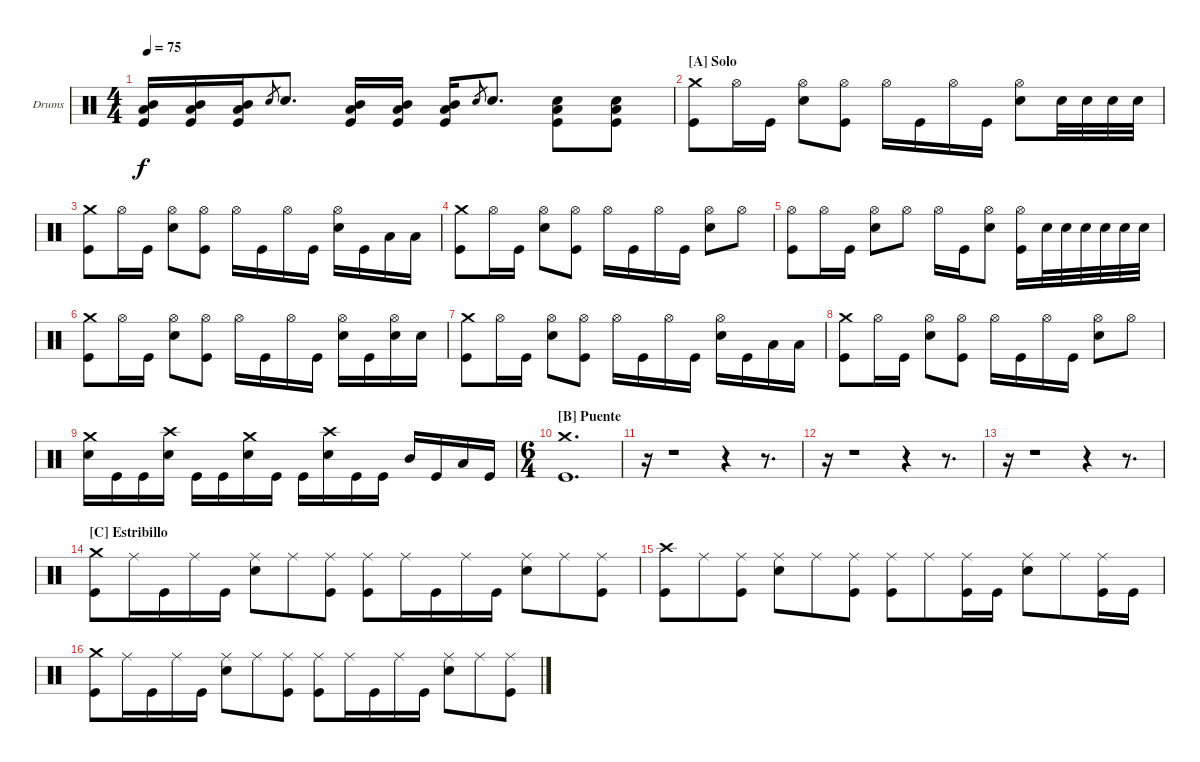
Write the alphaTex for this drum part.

\defaultSystemsLayout 4
\bracketExtendMode groupsimilarinstruments
\firstSystemTrackNameOrientation horizontal
\otherSystemsTrackNameOrientation horizontal
\track ("Drums" "Drums") {instrument percussion}
\staff {score}
\articulation defaults
\ts (4 4)
\tempo 75
\clef neutral
\ks c
("Mid Tom (hit)" "Low Tom (hit)" "Kick (hit)").16{dy f} ("Mid Tom (hit)" "Low Tom (hit)" "Kick (hit)").16 ("Mid Tom (hit)" "Low Tom (hit)" "Kick (hit)").16 "Snare (hit) 2".8{gr} "Snare (hit) 2".8{d} ("Mid Tom (hit)" "Low Tom (hit)" "Kick (hit)").16 ("Mid Tom (hit)" "Low Tom (hit)" "Kick (hit)").16 ("Mid Tom (hit)" "Low Tom (hit)" "Kick (hit)").16 "Snare (hit) 2".8{gr} "Snare (hit) 2".8{d} ("Low Tom (hit)" "Snare (hit) 2" "Kick (hit)").8 ("Low Tom (hit)" "Snare (hit) 2" "Kick (hit)").8 |
\section ("A" "Solo")
("Crash medium (hit)" "Kick (hit)").8 "Hi-Hat (open)".16 "Kick (hit)".16 ("Hi-Hat (open)" "Snare (hit) 2").8 ("Hi-Hat (open)" "Kick (hit)").8 "Hi-Hat (open)".16 "Kick (hit)".16 "Hi-Hat (open)".16 "Kick (hit)".16 ("Hi-Hat (open)" "Snare (hit) 2").8 "Snare (hit) 2".32 "Snare (hit) 2".32 "Snare (hit) 2".32 "Snare (hit) 2".32 |
("Crash medium (hit)" "Kick (hit)").8 "Hi-Hat (open)".16 "Kick (hit)".16 ("Hi-Hat (open)" "Snare (hit) 2").8 ("Hi-Hat (open)" "Kick (hit)").8 "Hi-Hat (open)".16 "Kick (hit)".16 "Hi-Hat (open)".16 "Kick (hit)".16 ("Hi-Hat (open)" "Snare (hit) 2").16 "Kick (hit)".16 "Low Tom (hit)".16 "Low Tom (hit)".16 |
("Crash medium (hit)" "Kick (hit)").8 "Hi-Hat (open)".16 "Kick (hit)".16 ("Hi-Hat (open)" "Snare (hit) 2").8 ("Hi-Hat (open)" "Kick (hit)").8 "Hi-Hat (open)".16 "Kick (hit)".16 "Hi-Hat (open)".16 "Kick (hit)".16 ("Hi-Hat (open)" "Snare (hit) 2").8 "Hi-Hat (open)".8 |
("Hi-Hat (open)" "Kick (hit)").8 "Hi-Hat (open)".16 "Kick (hit)".16 ("Hi-Hat (open)" "Snare (hit) 2").8 "Hi-Hat (open)".8 "Hi-Hat (open)".16 "Kick (hit)".16 ("Hi-Hat (open)" "Snare (hit) 2").8 ("Hi-Hat (open)" "Kick (hit)").16 "Snare (hit) 2".32 "Snare (hit) 2".32 "Snare (hit) 2".32 "Snare (hit) 2".32 "Snare (hit) 2".32 "Snare (hit) 2".32 |
("Crash medium (hit)" "Kick (hit)").8 "Hi-Hat (open)".16 "Kick (hit)".16 ("Hi-Hat (open)" "Snare (hit) 2").8 ("Hi-Hat (open)" "Kick (hit)").8 "Hi-Hat (open)".16 "Kick (hit)".16 "Hi-Hat (open)".16 "Kick (hit)".16 ("Hi-Hat (open)" "Snare (hit) 2").16 "Kick (hit)".16 ("Hi-Hat (open)" "Snare (hit) 2").16 "Snare (hit) 2".16 |
("Crash medium (hit)" "Kick (hit)").8 "Hi-Hat (open)".16 "Kick (hit)".16 ("Hi-Hat (open)" "Snare (hit) 2").8 ("Hi-Hat (open)" "Kick (hit)").8 "Hi-Hat (open)".16 "Kick (hit)".16 "Hi-Hat (open)".16 "Kick (hit)".16 ("Hi-Hat (open)" "Snare (hit) 2").16 "Kick (hit)".16 "Low Tom (hit)".16 "Low Tom (hit)".16 |
("Crash medium (hit)" "Kick (hit)").8 "Hi-Hat (open)".16 "Kick (hit)".16 ("Hi-Hat (open)" "Snare (hit) 2").8 ("Hi-Hat (open)" "Kick (hit)").8 "Hi-Hat (open)".16 "Kick (hit)".16 "Hi-Hat (open)".16 "Kick (hit)".16 ("Hi-Hat (open)" "Snare (hit) 2").8 "Hi-Hat (open)".8 |
("Crash medium (hit)" "Snare (hit) 2").16 "Kick (hit)".16 "Kick (hit)".16 ("Crash high (hit)" "Snare (hit) 2").16 "Kick (hit)".16 "Kick (hit)".16 ("Crash medium (hit)" "Snare (hit) 2").16 "Kick (hit)".16 "Kick (hit)".16 ("Crash high (hit)" "Snare (hit) 2").16 "Kick (hit)".16 "Kick (hit)".16 "Mid Tom (hit)".16 "Kick (hit)".16 "Low Tom (hit)".16 "Kick (hit)".16 |
\ts (6 4)
\beaming (8 3 3 3 3)
\section ("B" "Puente")
("Crash medium (hit)" "Kick (hit)").1{d} |
r.16 r.1 r.4 r.8{d} |
r.16 r.1 r.4 r.8{d} |
r.16 r.1 r.4 r.8{d} |
\section ("C" "Estribillo")
("Crash medium (hit)" "Kick (hit)").8 "Ride (middle)".16 "Kick (hit)".16 "Ride (middle)".16 "Kick (hit)".16 ("Ride (middle)" "Snare (hit) 2").8 "Ride (middle)".8 ("Ride (middle)" "Kick (hit)").8 ("Ride (middle)" "Kick (hit)").8 "Ride (middle)".16 "Kick (hit)".16 "Ride (middle)".16 "Kick (hit)".16 ("Ride (middle)" "Snare (hit) 2").8 "Ride (middle)".8 ("Ride (middle)" "Kick (hit)").8 |
("Crash high (hit)" "Kick (hit)").8 "Ride (middle)".8 ("Ride (middle)" "Kick (hit)").8 ("Ride (middle)" "Snare (hit) 2").8 "Ride (middle)".8 ("Ride (middle)" "Kick (hit)").8 ("Ride (middle)" "Kick (hit)").8 "Ride (middle)".8 ("Ride (middle)" "Kick (hit)").16 "Kick (hit)".16 ("Ride (middle)" "Snare (hit) 2").8 "Ride (middle)".8 ("Ride (middle)" "Kick (hit)").16 "Kick (hit)".16 |
("Crash medium (hit)" "Kick (hit)").8 "Ride (middle)".16 "Kick (hit)".16 "Ride (middle)".16 "Kick (hit)".16 ("Ride (middle)" "Snare (hit) 2").8 "Ride (middle)".8 ("Ride (middle)" "Kick (hit)").8 ("Ride (middle)" "Kick (hit)").8 "Ride (middle)".16 "Kick (hit)".16 "Ride (middle)".16 "Kick (hit)".16 ("Ride (middle)" "Snare (hit) 2").8 "Ride (middle)".8 ("Ride (middle)" "Kick (hit)").8
